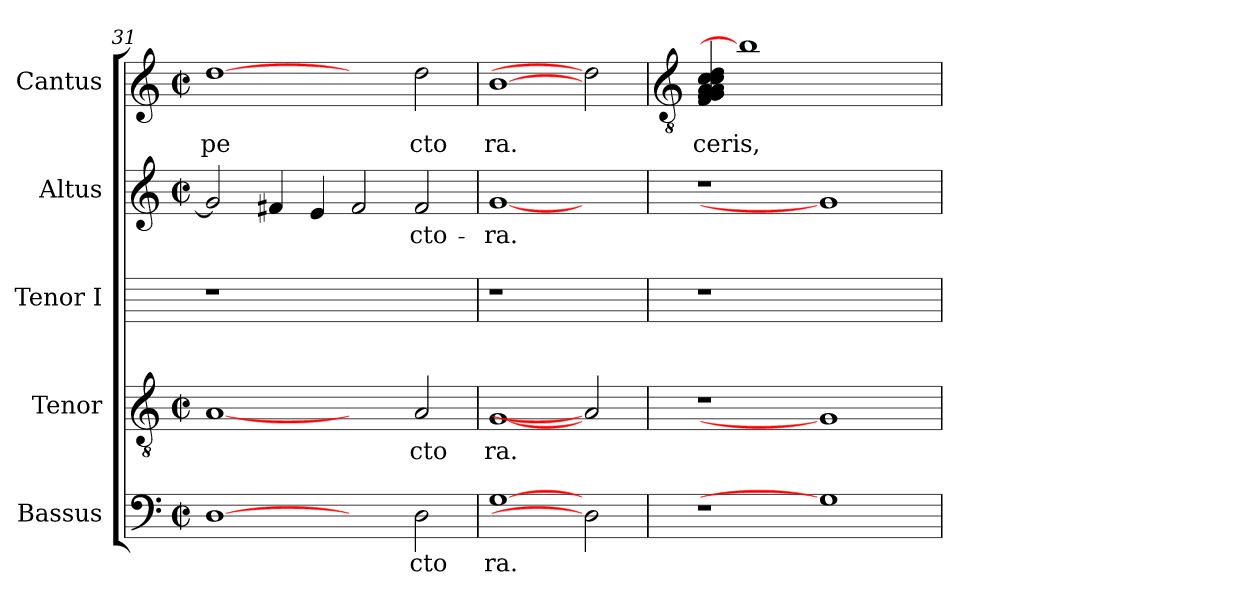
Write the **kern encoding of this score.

**kern	**text	**kern	**text	**kern	**kern	**text	**kern	**text
*part5	*part5	*part4	*part4	*part3	*part2	*part2	*part1	*part1
*staff5	*staff5	*staff4	*staff4	*staff3	*staff2	*staff2	*staff1	*staff1
*I"Bassus	*	*I"Tenor	*	*I"Tenor I	*I"Altus	*	*I"Cantus	*
*I'Bassus	*	*I'Tenor	*	*I'Tenor I	*I'Altus	*	*I'Cantus	*
*clefF4	*	*clefGv2	*	*	*clefG2	*	*clefG2	*
*M2/2	*	*M2/2	*	*	*M2/2	*	*M2/2	*
*met(c|)	*	*met(c|)	*	*	*met(c|)	*	*met(c|)	*
=31	=31	=31	=31	=31	=31	=31	=31	=31
!	!	!	!	!	!	!	!	!LO:LY:b:cj
[1D	.	[1A	.	1r	2g/]	.	[1dd	pe
.	.	.	.	.	4f#X/	.	.	.
.	.	.	.	.	4e/	.	.	.
2ryy	.	2ryy	.	1ryy	2f#/	.	2ryy	.
!	!LO:LY:b:cj	!	!LO:LY:b:cj	!	!	!LO:LY:b:cj	!	!LO:LY:b:cj
2D\	cto	2A/	cto	.	2f#/	-cto-	2dd\	cto
=32	=32	=32	=32	=32	=32	=32	=32	=32
!	!LO:LY:b:cj	!	!LO:LY:b:cj	!	!	!LO:LY:b:cj	!	!LO:LY:b:cj
[1G	ra.	[1G	ra.	1r	[1g	-ra.	[1b	ra.
2D]	.	2A]	.	2ryy	2ryy	.	2dd]	.
!!LO:LB:g=z
=33	=33!	=33	=33!	=33	=33	=33!	=33!	=33!
*	*	*	*	*	*	*	*clefGv2	*
!	!	!	!	!	!	!	!	!LO:LY:b
1r	.	1r	.	1r	1r	.	(>(>(>4G/ 4A/ 4G/ 4F/ 4G/ 4A/ 4G/ 4c/ 4d/ 4c/ 4c/	ceris,
.	.	.	.	.	.	.	1b]	.
1G]	.	1G]	.	1ryy	1g]	.	.	.
.	.	.	.	.	.	.	2.ryy	.
=	=	=	=	=	=	=	=	=
*-	*-	*-	*-	*-	*-	*-	*-	*-
